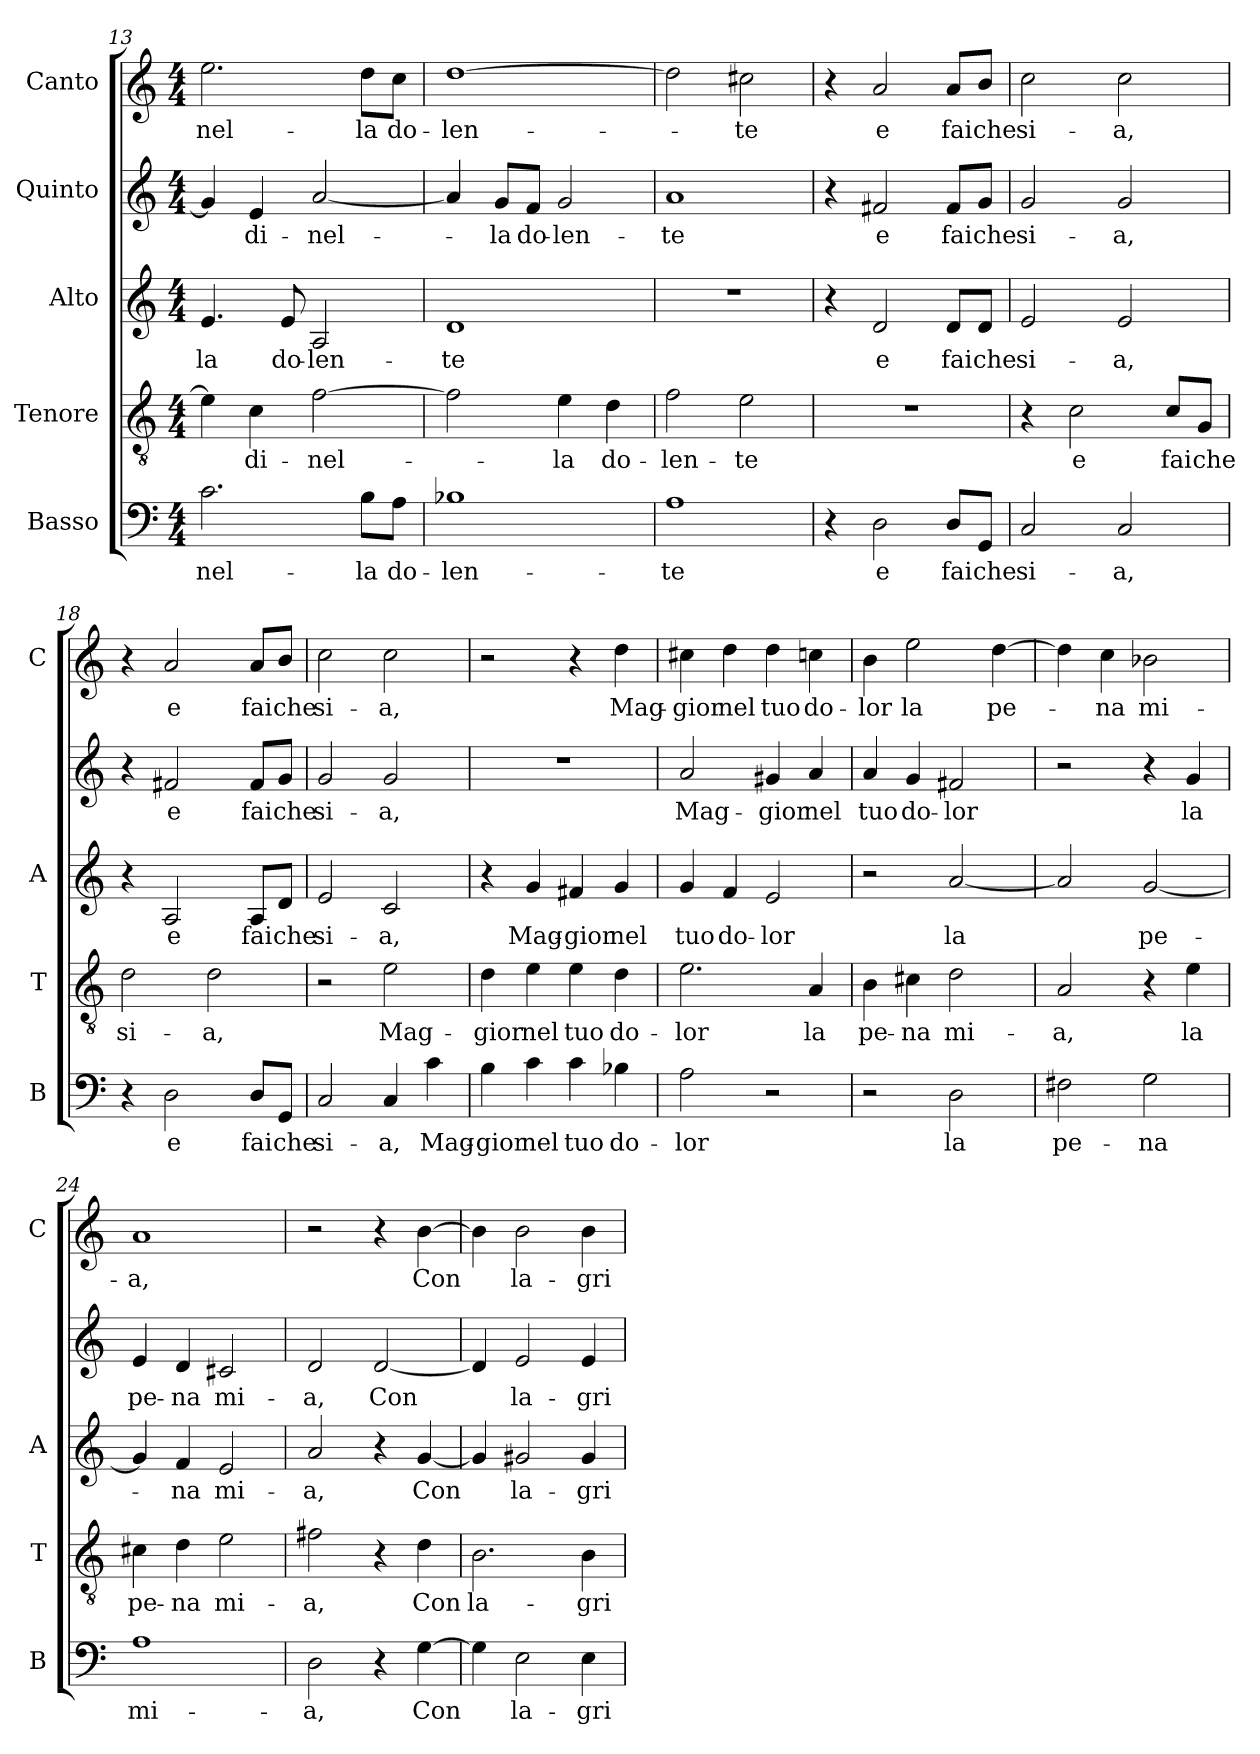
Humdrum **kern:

**kern	**text	**kern	**text	**kern	**text	**kern	**text	**kern	**text
*part5	*part5	*part4	*part4	*part3	*part3	*part2	*part2	*part1	*part1
*staff5	*staff5	*staff4	*staff4	*staff3	*staff3	*staff2	*staff2	*staff1	*staff1
*I"Basso	*	*I"Tenore	*	*I"Alto	*	*I"Quinto	*	*I"Canto	*
*I'B	*	*I'T	*	*I'A	*	*	*	*I'C	*
*clefF4	*	*clefGv2	*	*clefG2	*	*clefG2	*	*clefG2	*
*k[]	*	*k[]	*	*k[]	*	*k[]	*	*k[]	*
*C:	*	*C:	*	*C:	*	*C:	*	*C:	*
*M4/4	*	*M4/4	*	*M4/4	*	*M4/4	*	*M4/4	*
=13	=13	=13	=13	=13	=13	=13	=13	=13	=13
!	!LO:LY:b	!	!	!	!LO:LY:b	!	!	!	!LO:LY:b
2.c\	-nel-	4e\]	.	4.e/	-la	4g/]	.	2.ee\	-nel-
!	!	!	!LO:LY:b	!	!	!	!LO:LY:b	!	!
.	.	4c\	-di-	.	.	4e/	-di-	.	.
!	!	!	!	!	!LO:LY:b	!	!	!	!
.	.	.	.	8e/	do-	.	.	.	.
!	!	!	!LO:LY:b	!	!LO:LY:b	!	!LO:LY:b	!	!
.	.	[2f\	-nel-	2A/	-len-	[2a/	-nel-	.	.
!	!LO:LY:b	!	!	!	!	!	!	!	!LO:LY:b
8B\L	-la	.	.	.	.	.	.	8dd\L	-la
!	!LO:LY:b	!	!	!	!	!	!	!	!LO:LY:b
8A\J	do-	.	.	.	.	.	.	8cc\J	do-
=14	=14	=14	=14	=14	=14	=14	=14	=14	=14
!	!LO:LY:b	!	!	!	!LO:LY:b	!	!	!	!LO:LY:b
1B-X	-len-	2f\]	.	1d	-te	4a/]	.	[1dd	-len-
!	!	!	!	!	!	!	!LO:LY:b	!	!
.	.	.	.	.	.	8g/L	-la	.	.
!	!	!	!	!	!	!	!LO:LY:b	!	!
.	.	.	.	.	.	8f/J	do-	.	.
!	!	!	!LO:LY:b	!	!	!	!LO:LY:b	!	!
.	.	4e\	-la	.	.	2g/	-len-	.	.
!	!	!	!LO:LY:b	!	!	!	!	!	!
.	.	4d\	do-	.	.	.	.	.	.
!!LO:PB:g=z
=15	=15	=15	=15	=15	=15	=15	=15	=15	=15
!	!LO:LY:b	!	!LO:LY:b	!	!	!	!LO:LY:b	!	!
1A	-te	2f\	-len-	1r	.	1a	-te	2dd\]	.
!	!	!	!LO:LY:b	!	!	!	!	!	!LO:LY:b
.	.	2e\	-te	.	.	.	.	2cc#X\	-te
=16	=16	=16	=16	=16	=16	=16	=16	=16	=16
4r	.	1r	.	4r	.	4r	.	4r	.
!	!LO:LY:b	!	!	!	!LO:LY:b	!	!LO:LY:b	!	!LO:LY:b
2D\	e	.	.	2d/	e	2f#X/	e	2a/	e
!	!LO:LY:b	!	!	!	!LO:LY:b	!	!LO:LY:b	!	!LO:LY:b
8D/L	fai	.	.	8d/L	fai	8f#/L	fai	8a/L	fai
!	!LO:LY:b	!	!	!	!LO:LY:b	!	!LO:LY:b	!	!LO:LY:b
8GG/J	che	.	.	8d/J	che	8g/J	che	8b/J	che
=17	=17	=17	=17	=17	=17	=17	=17	=17	=17
!	!LO:LY:b	!	!	!	!LO:LY:b	!	!LO:LY:b	!	!LO:LY:b
2C/	si-	4r	.	2e/	si-	2g/	si-	2cc\	si-
!	!	!	!LO:LY:b	!	!	!	!	!	!
.	.	2c\	e	.	.	.	.	.	.
!	!LO:LY:b	!	!	!	!LO:LY:b	!	!LO:LY:b	!	!LO:LY:b
2C/	-a,	.	.	2e/	-a,	2g/	-a,	2cc\	-a,
!	!	!	!LO:LY:b	!	!	!	!	!	!
.	.	8c/L	fai	.	.	.	.	.	.
!	!	!	!LO:LY:b	!	!	!	!	!	!
.	.	8G/J	che	.	.	.	.	.	.
=18	=18	=18	=18	=18	=18	=18	=18	=18	=18
!	!	!	!LO:LY:b	!	!	!	!	!	!
4r	.	2d\	si-	4r	.	4r	.	4r	.
!	!LO:LY:b	!	!	!	!LO:LY:b	!	!LO:LY:b	!	!LO:LY:b
2D\	e	.	.	2A/	e	2f#X/	e	2a/	e
!	!	!	!LO:LY:b	!	!	!	!	!	!
.	.	2d\	-a,	.	.	.	.	.	.
!	!LO:LY:b	!	!	!	!LO:LY:b	!	!LO:LY:b	!	!LO:LY:b
8D/L	fai	.	.	8A/L	fai	8f#/L	fai	8a/L	fai
!	!LO:LY:b	!	!	!	!LO:LY:b	!	!LO:LY:b	!	!LO:LY:b
8GG/J	che	.	.	8d/J	che	8g/J	che	8b/J	che
=19	=19	=19	=19	=19	=19	=19	=19	=19	=19
!	!LO:LY:b	!	!	!	!LO:LY:b	!	!LO:LY:b	!	!LO:LY:b
2C/	si-	2r	.	2e/	si-	2g/	si-	2cc\	si-
!	!LO:LY:b	!	!LO:LY:b	!	!LO:LY:b	!	!LO:LY:b	!	!LO:LY:b
4C/	-a,	2e\	Mag-	2c/	-a,	2g/	-a,	2cc\	-a,
!	!LO:LY:b	!	!	!	!	!	!	!	!
4c\	Mag-	.	.	.	.	.	.	.	.
=20	=20	=20	=20	=20	=20	=20	=20	=20	=20
!	!LO:LY:b	!	!LO:LY:b	!	!	!	!	!	!
4B\	-gior	4d\	-gior	4r	.	1r	.	2r	.
!	!LO:LY:b	!	!LO:LY:b	!	!LO:LY:b	!	!	!	!
4c\	nel	4e\	nel	4g/	Mag-	.	.	.	.
!	!LO:LY:b	!	!LO:LY:b	!	!LO:LY:b	!	!	!	!
4c\	tuo	4e\	tuo	4f#X/	-gior	.	.	4r	.
!	!LO:LY:b	!	!LO:LY:b	!	!LO:LY:b	!	!	!	!LO:LY:b
4B-X\	do-	4d\	do-	4g/	nel	.	.	4dd\	Mag-
=21	=21	=21	=21	=21	=21	=21	=21	=21	=21
!	!LO:LY:b	!	!LO:LY:b	!	!LO:LY:b	!	!LO:LY:b	!	!LO:LY:b
2A\	-lor	2.e\	-lor	4g/	tuo	2a/	Mag-	4cc#X\	-gior
!	!	!	!	!	!LO:LY:b	!	!	!	!LO:LY:b
.	.	.	.	4f/	do-	.	.	4dd\	nel
!	!	!	!	!	!LO:LY:b	!	!LO:LY:b	!	!LO:LY:b
2r	.	.	.	2e/	-lor	4g#X/	-gior	4dd\	tuo
!	!	!	!LO:LY:b	!	!	!	!LO:LY:b	!	!LO:LY:b
.	.	4A/	la	.	.	4a/	nel	4ccn\	do-
!!LO:LB:g=z
=22	=22	=22	=22	=22	=22	=22	=22	=22	=22
!	!	!	!LO:LY:b	!	!	!	!LO:LY:b	!	!LO:LY:b
2r	.	4B\	pe-	2r	.	4a/	tuo	4b\	-lor
!	!	!	!LO:LY:b	!	!	!	!LO:LY:b	!	!LO:LY:b
.	.	4c#X\	-na	.	.	4g/	do-	2ee\	la
!	!LO:LY:b	!	!LO:LY:b	!	!LO:LY:b	!	!LO:LY:b	!	!
2D\	la	2d\	mi-	[2a/	la	2f#X/	-lor	.	.
!	!	!	!	!	!	!	!	!	!LO:LY:b
.	.	.	.	.	.	.	.	[4dd\	pe-
=23	=23	=23	=23	=23	=23	=23	=23	=23	=23
!	!LO:LY:b	!	!LO:LY:b	!	!	!	!	!	!
2F#X\	pe-	2A/	-a,	2a/]	.	2r	.	4dd\]	.
!	!	!	!	!	!	!	!	!	!LO:LY:b
.	.	.	.	.	.	.	.	4cc\	-na
!	!LO:LY:b	!	!	!	!LO:LY:b	!	!	!	!LO:LY:b
2G\	-na	4r	.	[2g/	pe-	4r	.	2b-X\	mi-
!	!	!	!LO:LY:b	!	!	!	!LO:LY:b	!	!
.	.	4e\	la	.	.	4g/	la	.	.
=24	=24	=24	=24	=24	=24	=24	=24	=24	=24
!	!LO:LY:b	!	!LO:LY:b	!	!	!	!LO:LY:b	!	!LO:LY:b
1A	mi-	4c#X\	pe-	4g/]	.	4e/	pe-	1a	-a,
!	!	!	!LO:LY:b	!	!LO:LY:b	!	!LO:LY:b	!	!
.	.	4d\	-na	4f/	-na	4d/	-na	.	.
!	!	!	!LO:LY:b	!	!LO:LY:b	!	!LO:LY:b	!	!
.	.	2e\	mi-	2e/	mi-	2c#X/	mi-	.	.
=25	=25	=25	=25	=25	=25	=25	=25	=25	=25
!	!LO:LY:b	!	!LO:LY:b	!	!LO:LY:b	!	!LO:LY:b	!	!
2D\	-a,	2f#X\	-a,	2a/	-a,	2d/	-a,	2r	.
!	!	!	!	!	!	!	!LO:LY:b	!	!
4r	.	4r	.	4r	.	[2d/	Con	4r	.
!	!LO:LY:b	!	!LO:LY:b	!	!LO:LY:b	!	!	!	!LO:LY:b
[4G\	Con	4d\	Con	[4g/	Con	.	.	[4b\	Con
=26	=26	=26	=26	=26	=26	=26	=26	=26	=26
!	!	!	!LO:LY:b	!	!	!	!	!	!
4G\]	.	2.B\	la-	4g/]	.	4d/]	.	4b\]	.
!	!LO:LY:b	!	!	!	!LO:LY:b	!	!LO:LY:b	!	!LO:LY:b
2E\	la-	.	.	2g#X/	la-	2e/	la-	2b\	la-
!	!LO:LY:b	!	!LO:LY:b	!	!LO:LY:b	!	!LO:LY:b	!	!LO:LY:b
4E\	-gri-	4B\	-gri-	4g#/	-gri-	4e/	-gri-	4b\	-gri-
=	=	=	=	=	=	=	=	=	=
*-	*-	*-	*-	*-	*-	*-	*-	*-	*-
